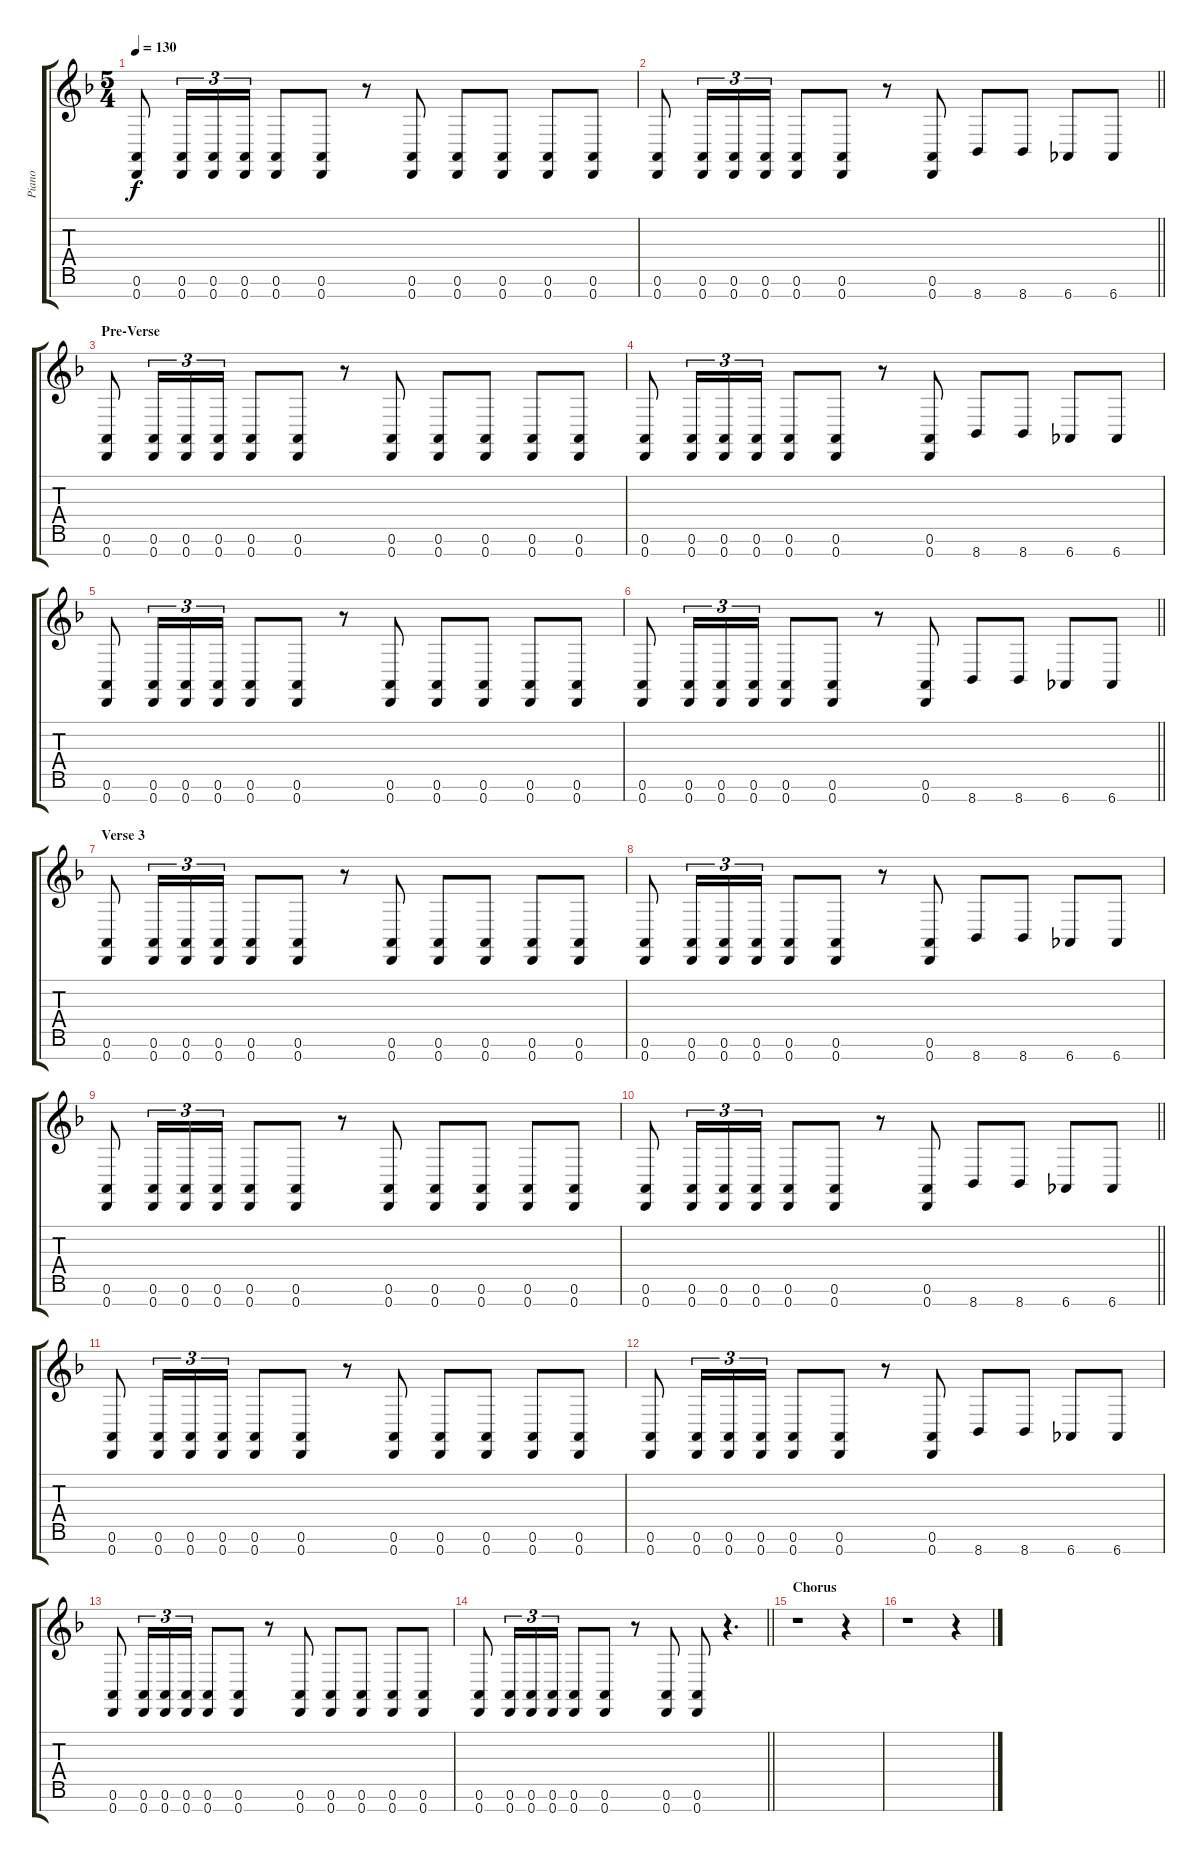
\track ("Piano" "Piano") {instrument acousticgrandpiano}
\staff {score tabs}
\tuning (E5 E4 B3 G3 D3 A2 D2) {hide}
\ts (5 4)
\tempo 130
\clef g2
\ks f
(0.6 0.7).8{dy f} (0.6 0.7).16{tu (3 2)} (0.6 0.7).16{tu (3 2)} (0.6 0.7).16{tu (3 2)} (0.6 0.7).8 (0.6 0.7).8 r.8 (0.6 0.7).8 (0.6 0.7).8 (0.6 0.7).8 (0.6 0.7).8 (0.6 0.7).8 |
\barLineRight lightlight
(0.6 0.7).8 (0.6 0.7).16{tu (3 2)} (0.6 0.7).16{tu (3 2)} (0.6 0.7).16{tu (3 2)} (0.6 0.7).8 (0.6 0.7).8 r.8 (0.6 0.7).8 8.7.8 8.7.8 6.7.8 6.7.8 |
\section ("" "Pre-Verse")
(0.6 0.7).8 (0.6 0.7).16{tu (3 2)} (0.6 0.7).16{tu (3 2)} (0.6 0.7).16{tu (3 2)} (0.6 0.7).8 (0.6 0.7).8 r.8 (0.6 0.7).8 (0.6 0.7).8 (0.6 0.7).8 (0.6 0.7).8 (0.6 0.7).8 |
(0.6 0.7).8 (0.6 0.7).16{tu (3 2)} (0.6 0.7).16{tu (3 2)} (0.6 0.7).16{tu (3 2)} (0.6 0.7).8 (0.6 0.7).8 r.8 (0.6 0.7).8 8.7.8 8.7.8 6.7.8 6.7.8 |
(0.6 0.7).8 (0.6 0.7).16{tu (3 2)} (0.6 0.7).16{tu (3 2)} (0.6 0.7).16{tu (3 2)} (0.6 0.7).8 (0.6 0.7).8 r.8 (0.6 0.7).8 (0.6 0.7).8 (0.6 0.7).8 (0.6 0.7).8 (0.6 0.7).8 |
\barLineRight lightlight
(0.6 0.7).8 (0.6 0.7).16{tu (3 2)} (0.6 0.7).16{tu (3 2)} (0.6 0.7).16{tu (3 2)} (0.6 0.7).8 (0.6 0.7).8 r.8 (0.6 0.7).8 8.7.8 8.7.8 6.7.8 6.7.8 |
\section ("" "Verse 3")
(0.6 0.7).8 (0.6 0.7).16{tu (3 2)} (0.6 0.7).16{tu (3 2)} (0.6 0.7).16{tu (3 2)} (0.6 0.7).8 (0.6 0.7).8 r.8 (0.6 0.7).8 (0.6 0.7).8 (0.6 0.7).8 (0.6 0.7).8 (0.6 0.7).8 |
(0.6 0.7).8 (0.6 0.7).16{tu (3 2)} (0.6 0.7).16{tu (3 2)} (0.6 0.7).16{tu (3 2)} (0.6 0.7).8 (0.6 0.7).8 r.8 (0.6 0.7).8 8.7.8 8.7.8 6.7.8 6.7.8 |
(0.6 0.7).8 (0.6 0.7).16{tu (3 2)} (0.6 0.7).16{tu (3 2)} (0.6 0.7).16{tu (3 2)} (0.6 0.7).8 (0.6 0.7).8 r.8 (0.6 0.7).8 (0.6 0.7).8 (0.6 0.7).8 (0.6 0.7).8 (0.6 0.7).8 |
\barLineRight lightlight
(0.6 0.7).8 (0.6 0.7).16{tu (3 2)} (0.6 0.7).16{tu (3 2)} (0.6 0.7).16{tu (3 2)} (0.6 0.7).8 (0.6 0.7).8 r.8 (0.6 0.7).8 8.7.8 8.7.8 6.7.8 6.7.8 |
\section ("" "")
(0.6 0.7).8 (0.6 0.7).16{tu (3 2)} (0.6 0.7).16{tu (3 2)} (0.6 0.7).16{tu (3 2)} (0.6 0.7).8 (0.6 0.7).8 r.8 (0.6 0.7).8 (0.6 0.7).8 (0.6 0.7).8 (0.6 0.7).8 (0.6 0.7).8 |
(0.6 0.7).8 (0.6 0.7).16{tu (3 2)} (0.6 0.7).16{tu (3 2)} (0.6 0.7).16{tu (3 2)} (0.6 0.7).8 (0.6 0.7).8 r.8 (0.6 0.7).8 8.7.8 8.7.8 6.7.8 6.7.8 |
(0.6 0.7).8 (0.6 0.7).16{tu (3 2)} (0.6 0.7).16{tu (3 2)} (0.6 0.7).16{tu (3 2)} (0.6 0.7).8 (0.6 0.7).8 r.8 (0.6 0.7).8 (0.6 0.7).8 (0.6 0.7).8 (0.6 0.7).8 (0.6 0.7).8 |
\barLineRight lightlight
(0.6 0.7).8 (0.6 0.7).16{tu (3 2)} (0.6 0.7).16{tu (3 2)} (0.6 0.7).16{tu (3 2)} (0.6 0.7).8 (0.6 0.7).8 r.8 (0.6 0.7).8 (0.6 0.7).8 r.4{d} |
\section ("" "Chorus")
r.1 r.4 |
r.1 r.4
